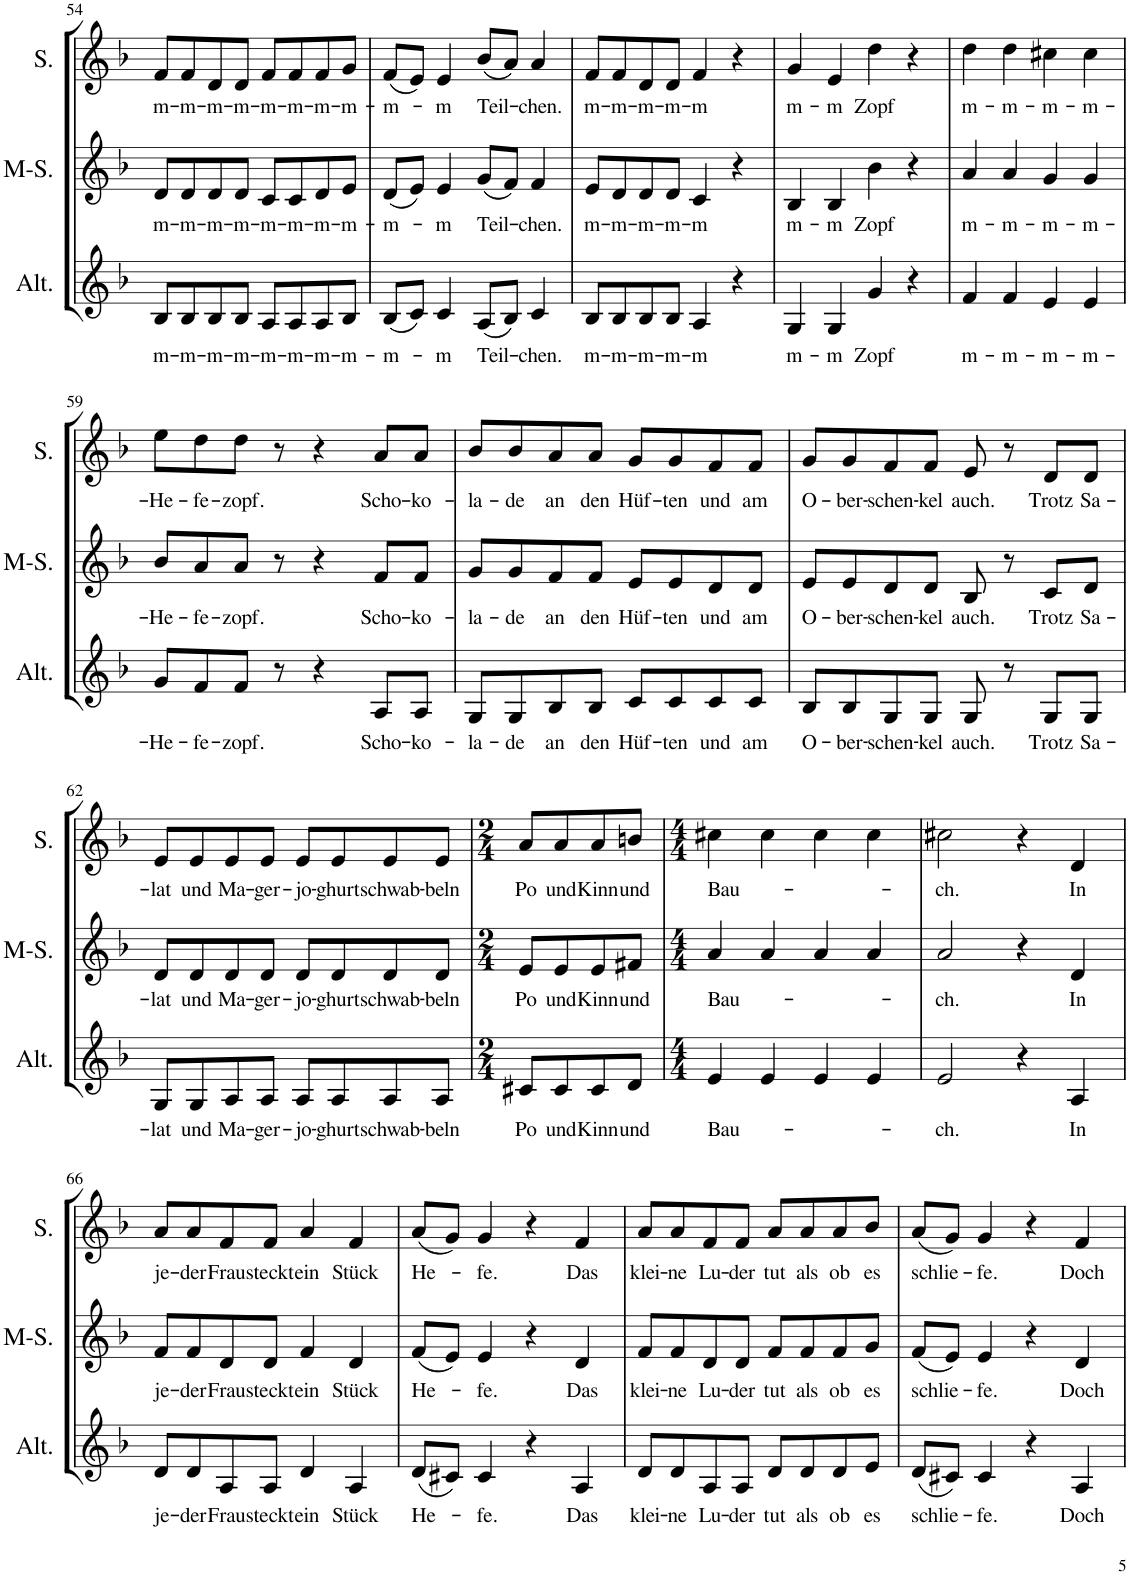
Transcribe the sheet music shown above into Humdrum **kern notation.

**kern	**text	**kern	**text	**kern	**text
*part3	*part3	*part2	*part2	*part1	*part1
*staff3	*staff3	*staff2	*staff2	*staff1	*staff1
*I"Alt	*	*I"Mezzo	*	*I"Sopran	*
*I'Alt.	*	*	*	*I'S.	*
!!LO:PB:g=z
*clefG2	*	*clefG2	*	*clefG2	*
*k[b-]	*	*k[b-]	*	*k[b-]	*
*F:	*	*F:	*	*F:	*
*M4/4	*	*M4/4	*	*M4/4	*
=54	=54	=54	=54	=54	=54
!	!LO:LY:b	!	!LO:LY:b	!	!LO:LY:b
8B-/L	m-	8d/L	m-	8f/L	m-
!	!LO:LY:b	!	!LO:LY:b	!	!LO:LY:b
8B-/	-m-	8d/	-m-	8f/	-m-
!	!LO:LY:b	!	!LO:LY:b	!	!LO:LY:b
8B-/	-m-	8d/	-m-	8d/	-m-
!	!LO:LY:b	!	!LO:LY:b	!	!LO:LY:b
8B-/J	-m-	8d/J	-m-	8d/J	-m-
!	!LO:LY:b	!	!LO:LY:b	!	!LO:LY:b
8A/L	-m-	8c/L	-m-	8f/L	-m-
!	!LO:LY:b	!	!LO:LY:b	!	!LO:LY:b
8A/	-m-	8c/	-m-	8f/	-m-
!	!LO:LY:b	!	!LO:LY:b	!	!LO:LY:b
8A/	-m-	8d/	-m-	8f/	-m-
!	!LO:LY:b	!	!LO:LY:b	!	!LO:LY:b
8B-/J	-m-	8e/J	-m-	8g/J	-m-
=55	=55	=55	=55	=55	=55
!	!LO:LY:b	!	!LO:LY:b	!	!LO:LY:b
(8B-/L	-m-	(8d/L	-m-	(8f/L	-m-
8c/J)	.	8e/J)	.	8e/J)	.
!	!LO:LY:b	!	!LO:LY:b	!	!LO:LY:b
4c/	-m	4e/	-m	4e/	-m
!	!LO:LY:b	!	!LO:LY:b	!	!LO:LY:b
(8A/L	Teil-	(8g/L	Teil-	(8b-/L	Teil-
8B-/J)	.	8f/J)	.	8a/J)	.
!	!LO:LY:b	!	!LO:LY:b	!	!LO:LY:b
4c/	-chen.	4f/	-chen.	4a/	-chen.
=56	=56	=56	=56	=56	=56
!	!LO:LY:b	!	!LO:LY:b	!	!LO:LY:b
8B-/L	m-	8e/L	m-	8f/L	m-
!	!LO:LY:b	!	!LO:LY:b	!	!LO:LY:b
8B-/	-m-	8d/	-m-	8f/	-m-
!	!LO:LY:b	!	!LO:LY:b	!	!LO:LY:b
8B-/	-m-	8d/	-m-	8d/	-m-
!	!LO:LY:b	!	!LO:LY:b	!	!LO:LY:b
8B-/J	-m-	8d/J	-m-	8d/J	-m-
!	!LO:LY:b	!	!LO:LY:b	!	!LO:LY:b
4A/	-m	4c/	-m	4f/	-m
4r	.	4r	.	4r	.
=57	=57	=57	=57	=57	=57
!	!LO:LY:b	!	!LO:LY:b	!	!LO:LY:b
4G/	m-	4B-/	m-	4g/	m-
!	!LO:LY:b	!	!LO:LY:b	!	!LO:LY:b
4G/	-m	4B-/	-m	4e/	-m
!	!LO:LY:b	!	!LO:LY:b	!	!LO:LY:b
4g/	Zopf	4b-\	Zopf	4dd\	Zopf
4r	.	4r	.	4r	.
=58	=58	=58	=58	=58	=58
!	!LO:LY:b	!	!LO:LY:b	!	!LO:LY:b
4f/	m-	4a/	m-	4dd\	m-
!	!LO:LY:b	!	!LO:LY:b	!	!LO:LY:b
4f/	-m-	4a/	-m-	4dd\	-m-
!	!LO:LY:b	!	!LO:LY:b	!	!LO:LY:b
4e/	-m-	4g/	-m-	4cc#X\	-m-
!	!LO:LY:b	!	!LO:LY:b	!	!LO:LY:b
4e/	-m-	4g/	-m-	4cc#\	-m-
!!LO:LB:g=z
=59	=59	=59	=59	=59	=59
!	!LO:LY:b	!	!LO:LY:b	!	!LO:LY:b
8g/L	-He-	8b-/L	-He-	8ee\L	-He-
!	!LO:LY:b	!	!LO:LY:b	!	!LO:LY:b
8f/	-fe-	8a/	-fe-	8dd\	-fe-
!	!LO:LY:b	!	!LO:LY:b	!	!LO:LY:b
8f/J	-zopf.	8a/J	-zopf.	8dd\J	-zopf.
8r	.	8r	.	8r	.
4r	.	4r	.	4r	.
!	!LO:LY:b	!	!LO:LY:b	!	!LO:LY:b
8A/L	Scho-	8f/L	Scho-	8a/L	Scho-
!	!LO:LY:b	!	!LO:LY:b	!	!LO:LY:b
8A/J	-ko-	8f/J	-ko-	8a/J	-ko-
=60	=60	=60	=60	=60	=60
!	!LO:LY:b	!	!LO:LY:b	!	!LO:LY:b
8G/L	-la-	8g/L	-la-	8b-/L	-la-
!	!LO:LY:b	!	!LO:LY:b	!	!LO:LY:b
8G/	-de	8g/	-de	8b-/	-de
!	!LO:LY:b	!	!LO:LY:b	!	!LO:LY:b
8B-/	an	8f/	an	8a/	an
!	!LO:LY:b	!	!LO:LY:b	!	!LO:LY:b
8B-/J	den	8f/J	den	8a/J	den
!	!LO:LY:b	!	!LO:LY:b	!	!LO:LY:b
8c/L	Hüf-	8e/L	Hüf-	8g/L	Hüf-
!	!LO:LY:b	!	!LO:LY:b	!	!LO:LY:b
8c/	-ten	8e/	-ten	8g/	-ten
!	!LO:LY:b	!	!LO:LY:b	!	!LO:LY:b
8c/	und	8d/	und	8f/	und
!	!LO:LY:b	!	!LO:LY:b	!	!LO:LY:b
8c/J	am	8d/J	am	8f/J	am
=61	=61	=61	=61	=61	=61
!	!LO:LY:b	!	!LO:LY:b	!	!LO:LY:b
8B-/L	O-	8e/L	O-	8g/L	O-
!	!LO:LY:b	!	!LO:LY:b	!	!LO:LY:b
8B-/	-ber-	8e/	-ber-	8g/	-ber-
!	!LO:LY:b	!	!LO:LY:b	!	!LO:LY:b
8G/	-schen-	8d/	-schen-	8f/	-schen-
!	!LO:LY:b	!	!LO:LY:b	!	!LO:LY:b
8G/J	-kel	8d/J	-kel	8f/J	-kel
!	!LO:LY:b	!	!LO:LY:b	!	!LO:LY:b
8G/	auch.	8B-/	auch.	8e/	auch.
8r	.	8r	.	8r	.
!	!LO:LY:b	!	!LO:LY:b	!	!LO:LY:b
8G/L	Trotz	8c/L	Trotz	8d/L	Trotz
!	!LO:LY:b	!	!LO:LY:b	!	!LO:LY:b
8G/J	Sa-	8d/J	Sa-	8d/J	Sa-
!!LO:LB:g=z
=62	=62	=62	=62	=62	=62
!	!LO:LY:b	!	!LO:LY:b	!	!LO:LY:b
8G/L	-lat	8d/L	-lat	8e/L	-lat
!	!LO:LY:b	!	!LO:LY:b	!	!LO:LY:b
8G/	und	8d/	und	8e/	und
!	!LO:LY:b	!	!LO:LY:b	!	!LO:LY:b
8A/	Ma-	8d/	Ma-	8e/	Ma-
!	!LO:LY:b	!	!LO:LY:b	!	!LO:LY:b
8A/J	-ger-	8d/J	-ger-	8e/J	-ger-
!	!LO:LY:b	!	!LO:LY:b	!	!LO:LY:b
8A/L	-jo-	8d/L	-jo-	8e/L	-jo-
!	!LO:LY:b	!	!LO:LY:b	!	!LO:LY:b
8A/	-ghurt	8d/	-ghurt	8e/	-ghurt
!	!LO:LY:b	!	!LO:LY:b	!	!LO:LY:b
8A/	schwab-	8d/	schwab-	8e/	schwab-
!	!LO:LY:b	!	!LO:LY:b	!	!LO:LY:b
8A/J	-beln	8d/J	-beln	8e/J	-beln
=63	=63	=63	=63	=63	=63
*M2/4	*	*M2/4	*	*M2/4	*
!	!LO:LY:b	!	!LO:LY:b	!	!LO:LY:b
8c#X/L	Po	8e/L	Po	8a/L	Po
!	!LO:LY:b	!	!LO:LY:b	!	!LO:LY:b
8c#/	und	8e/	und	8a/	und
!	!LO:LY:b	!	!LO:LY:b	!	!LO:LY:b
8c#/	Kinn	8e/	Kinn	8a/	Kinn
!	!LO:LY:b	!	!LO:LY:b	!	!LO:LY:b
8d/J	und	8f#X/J	und	8bn/J	und
=64	=64	=64	=64	=64	=64
*M4/4	*	*M4/4	*	*M4/4	*
!	!LO:LY:b	!	!LO:LY:b	!	!LO:LY:b
4e/	Bau-	4a/	Bau-	4cc#X\	Bau-
4e/	.	4a/	.	4cc#\	.
4e/	.	4a/	.	4cc#\	.
4e/	.	4a/	.	4cc#\	.
=65	=65	=65	=65	=65	=65
!	!LO:LY:b	!	!LO:LY:b	!	!LO:LY:b
2e/	-ch.	2a/	-ch.	2cc#X\	-ch.
4r	.	4r	.	4r	.
!	!LO:LY:b	!	!LO:LY:b	!	!LO:LY:b
4A/	In	4d/	In	4d/	In
!!LO:LB:g=z
=66	=66	=66	=66	=66	=66
!	!LO:LY:b	!	!LO:LY:b	!	!LO:LY:b
8d/L	je-	8f/L	je-	8a/L	je-
!	!LO:LY:b	!	!LO:LY:b	!	!LO:LY:b
8d/	-der	8f/	-der	8a/	-der
!	!LO:LY:b	!	!LO:LY:b	!	!LO:LY:b
8A/	Frau	8d/	Frau	8f/	Frau
!	!LO:LY:b	!	!LO:LY:b	!	!LO:LY:b
8A/J	steckt	8d/J	steckt	8f/J	steckt
!	!LO:LY:b	!	!LO:LY:b	!	!LO:LY:b
4d/	ein	4f/	ein	4a/	ein
!	!LO:LY:b	!	!LO:LY:b	!	!LO:LY:b
4A/	Stück	4d/	Stück	4f/	Stück
=67	=67	=67	=67	=67	=67
!	!LO:LY:b	!	!LO:LY:b	!	!LO:LY:b
(8d/L	He-	(8f/L	He-	(8a/L	He-
8c#X/J)	.	8e/J)	.	8g/J)	.
!	!LO:LY:b	!	!LO:LY:b	!	!LO:LY:b
4c#/	-fe.	4e/	-fe.	4g/	-fe.
4r	.	4r	.	4r	.
!	!LO:LY:b	!	!LO:LY:b	!	!LO:LY:b
4A/	Das	4d/	Das	4f/	Das
=68	=68	=68	=68	=68	=68
!	!LO:LY:b	!	!LO:LY:b	!	!LO:LY:b
8d/L	klei-	8f/L	klei-	8a/L	klei-
!	!LO:LY:b	!	!LO:LY:b	!	!LO:LY:b
8d/	-ne	8f/	-ne	8a/	-ne
!	!LO:LY:b	!	!LO:LY:b	!	!LO:LY:b
8A/	Lu-	8d/	Lu-	8f/	Lu-
!	!LO:LY:b	!	!LO:LY:b	!	!LO:LY:b
8A/J	-der	8d/J	-der	8f/J	-der
!	!LO:LY:b	!	!LO:LY:b	!	!LO:LY:b
8d/L	tut	8f/L	tut	8a/L	tut
!	!LO:LY:b	!	!LO:LY:b	!	!LO:LY:b
8d/	als	8f/	als	8a/	als
!	!LO:LY:b	!	!LO:LY:b	!	!LO:LY:b
8d/	ob	8f/	ob	8a/	ob
!	!LO:LY:b	!	!LO:LY:b	!	!LO:LY:b
8e/J	es	8g/J	es	8b-/J	es
=69	=69	=69	=69	=69	=69
!	!LO:LY:b	!	!LO:LY:b	!	!LO:LY:b
(8d/L	schlie-	(8f/L	schlie-	(8a/L	schlie-
8c#X/J)	.	8e/J)	.	8g/J)	.
!	!LO:LY:b	!	!LO:LY:b	!	!LO:LY:b
4c#/	-fe.	4e/	-fe.	4g/	-fe.
4r	.	4r	.	4r	.
!	!LO:LY:b	!	!LO:LY:b	!	!LO:LY:b
4A/	Doch	4d/	Doch	4f/	Doch
=	=	=	=	=	=
*-	*-	*-	*-	*-	*-
